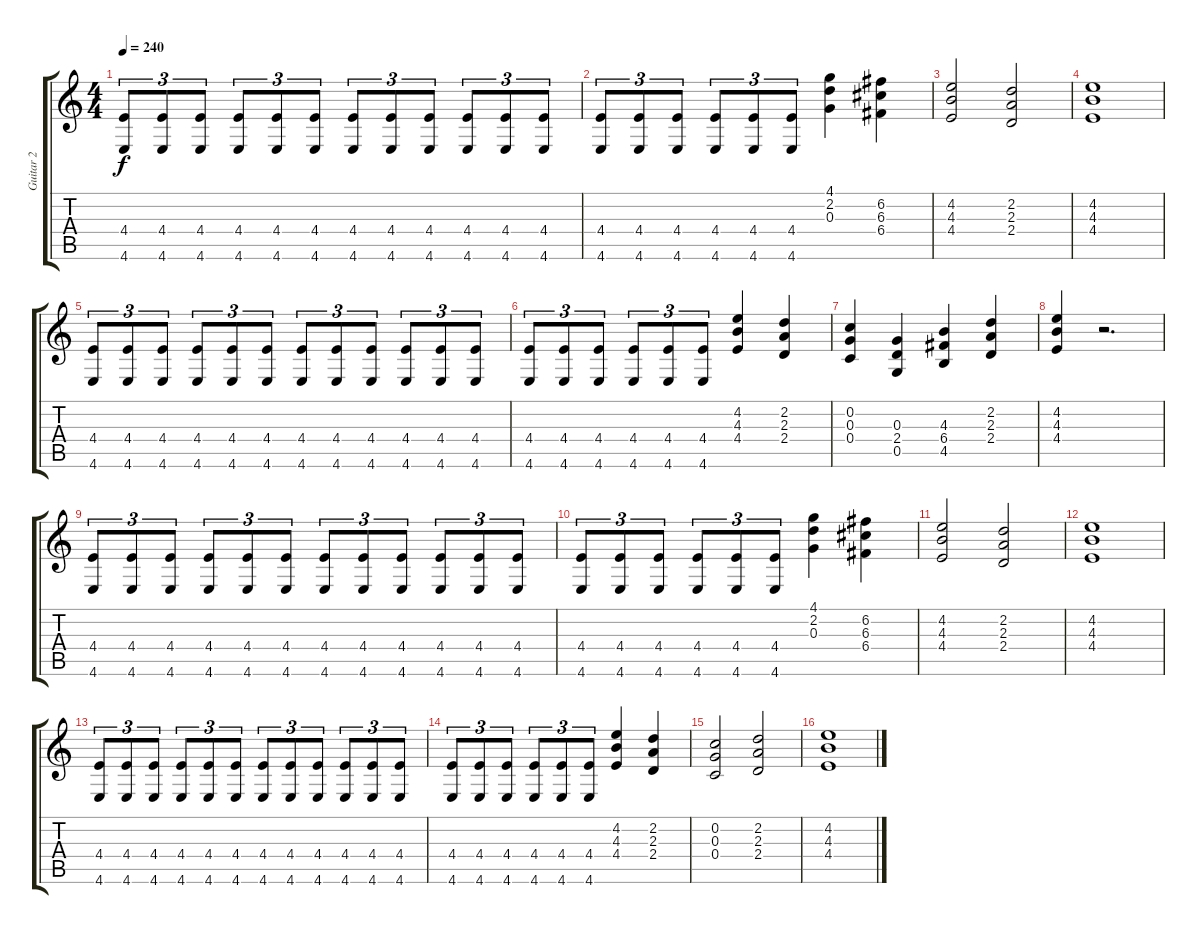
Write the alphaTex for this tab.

\track ("Guitar 2" "Guitar 2") {instrument distortionguitar}
\staff {score tabs}
\tuning (Eb4 C4 G3 C3 G2 C2) {hide}
\ts (4 4)
\tempo 240
\clef g2
\ks c
(4.4 4.6).8{tu (3 2) dy f instrument distortionguitar} (4.4 4.6).8{tu (3 2)} (4.4 4.6).8{tu (3 2)} (4.4 4.6).8{tu (3 2)} (4.4 4.6).8{tu (3 2)} (4.4 4.6).8{tu (3 2)} (4.4 4.6).8{tu (3 2)} (4.4 4.6).8{tu (3 2)} (4.4 4.6).8{tu (3 2)} (4.4 4.6).8{tu (3 2)} (4.4 4.6).8{tu (3 2)} (4.4 4.6).8{tu (3 2)} |
(4.4 4.6).8{tu (3 2)} (4.4 4.6).8{tu (3 2)} (4.4 4.6).8{tu (3 2)} (4.4 4.6).8{tu (3 2)} (4.4 4.6).8{tu (3 2)} (4.4 4.6).8{tu (3 2)} (4.1 2.2 0.3).4 (6.2 6.3 6.4).4 |
(4.2 4.3 4.4).2 (2.2 2.3 2.4).2 |
(4.2 4.3 4.4).1 |
(4.4 4.6).8{tu (3 2)} (4.4 4.6).8{tu (3 2)} (4.4 4.6).8{tu (3 2)} (4.4 4.6).8{tu (3 2)} (4.4 4.6).8{tu (3 2)} (4.4 4.6).8{tu (3 2)} (4.4 4.6).8{tu (3 2)} (4.4 4.6).8{tu (3 2)} (4.4 4.6).8{tu (3 2)} (4.4 4.6).8{tu (3 2)} (4.4 4.6).8{tu (3 2)} (4.4 4.6).8{tu (3 2)} |
(4.4 4.6).8{tu (3 2)} (4.4 4.6).8{tu (3 2)} (4.4 4.6).8{tu (3 2)} (4.4 4.6).8{tu (3 2)} (4.4 4.6).8{tu (3 2)} (4.4 4.6).8{tu (3 2)} (4.2 4.3 4.4).4 (2.2 2.3 2.4).4 |
(0.2 0.3 0.4).4 (0.3 2.4 0.5).4 (4.3 6.4 4.5).4 (2.2 2.3 2.4).4 |
(4.2 4.3 4.4).4 r.2{d} |
(4.4 4.6).8{tu (3 2)} (4.4 4.6).8{tu (3 2)} (4.4 4.6).8{tu (3 2)} (4.4 4.6).8{tu (3 2)} (4.4 4.6).8{tu (3 2)} (4.4 4.6).8{tu (3 2)} (4.4 4.6).8{tu (3 2)} (4.4 4.6).8{tu (3 2)} (4.4 4.6).8{tu (3 2)} (4.4 4.6).8{tu (3 2)} (4.4 4.6).8{tu (3 2)} (4.4 4.6).8{tu (3 2)} |
(4.4 4.6).8{tu (3 2)} (4.4 4.6).8{tu (3 2)} (4.4 4.6).8{tu (3 2)} (4.4 4.6).8{tu (3 2)} (4.4 4.6).8{tu (3 2)} (4.4 4.6).8{tu (3 2)} (4.1 2.2 0.3).4 (6.2 6.3 6.4).4 |
(4.2 4.3 4.4).2 (2.2 2.3 2.4).2 |
(4.2 4.3 4.4).1 |
(4.4 4.6).8{tu (3 2)} (4.4 4.6).8{tu (3 2)} (4.4 4.6).8{tu (3 2)} (4.4 4.6).8{tu (3 2)} (4.4 4.6).8{tu (3 2)} (4.4 4.6).8{tu (3 2)} (4.4 4.6).8{tu (3 2)} (4.4 4.6).8{tu (3 2)} (4.4 4.6).8{tu (3 2)} (4.4 4.6).8{tu (3 2)} (4.4 4.6).8{tu (3 2)} (4.4 4.6).8{tu (3 2)} |
(4.4 4.6).8{tu (3 2)} (4.4 4.6).8{tu (3 2)} (4.4 4.6).8{tu (3 2)} (4.4 4.6).8{tu (3 2)} (4.4 4.6).8{tu (3 2)} (4.4 4.6).8{tu (3 2)} (4.2 4.3 4.4).4 (2.2 2.3 2.4).4 |
(0.2 0.3 0.4).2 (2.2 2.3 2.4).2 |
(4.2 4.3 4.4).1
